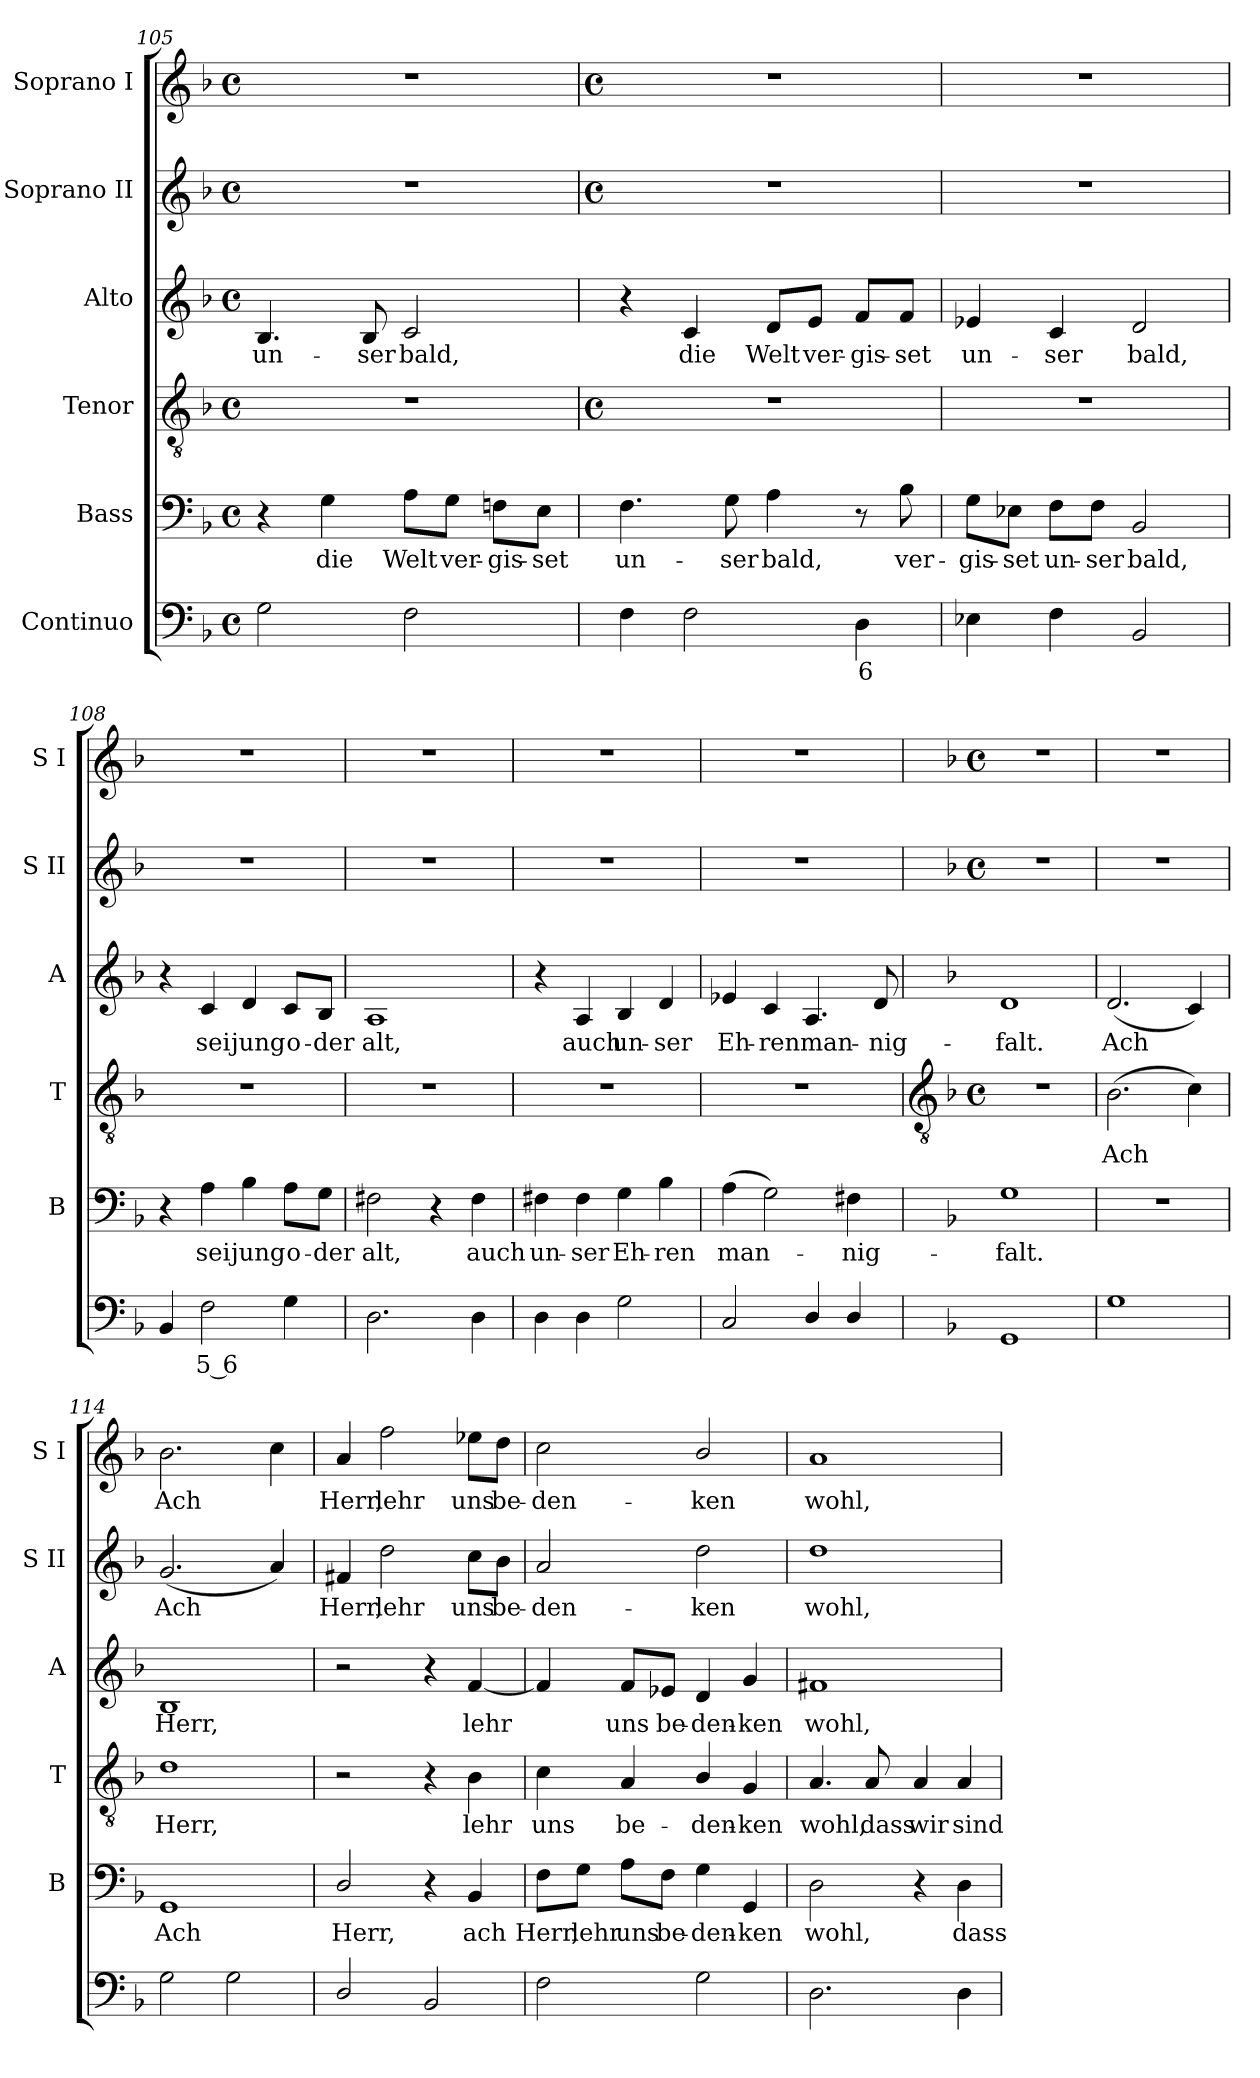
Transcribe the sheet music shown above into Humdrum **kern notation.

**kern	**text	**kern	**text	**kern	**text	**kern	**text	**kern	**text	**kern	**text
*part6	*part6	*part5	*part5	*part4	*part4	*part3	*part3	*part2	*part2	*part1	*part1
*staff6	*staff6	*staff5	*staff5	*staff4	*staff4	*staff3	*staff3	*staff2	*staff2	*staff1	*staff1
*I"Continuo	*	*I"Bass	*	*I"Tenor	*	*I"Alto	*	*I"Soprano II	*	*I"Soprano I	*
*	*	*I'B	*	*I'T	*	*I'A	*	*I'S II	*	*I'S I	*
*clefF4	*	*clefF4	*	*clefGv2	*	*clefG2	*	*clefG2	*	*clefG2	*
*k[b-]	*	*k[b-]	*	*k[b-]	*	*k[b-]	*	*k[b-]	*	*k[b-]	*
*F:	*	*F:	*	*F:	*	*F:	*	*F:	*	*F:	*
*M4/4	*	*M4/4	*	*M4/4	*	*M4/4	*	*M4/4	*	*M4/4	*
*met(c)	*	*met(c)	*	*met(c)	*	*met(c)	*	*met(c)	*	*met(c)	*
=105	=105	=105	=105	=105	=105	=105	=105	=105	=105	=105	=105
!	!	!	!	!	!	!	!LO:LY:b	!	!	!	!
2G	.	4r	.	1r	.	4.B-	un-	1r	.	1r	.
!	!	!	!LO:LY:b	!	!	!	!	!	!	!	!
.	.	4G	die	.	.	.	.	.	.	.	.
!	!	!	!	!	!	!	!LO:LY:b	!	!	!	!
.	.	.	.	.	.	8B-	-ser	.	.	.	.
!	!	!	!LO:LY:b	!	!	!	!LO:LY:b	!	!	!	!
2F	.	8A\L	Welt	.	.	2c	bald,	.	.	.	.
!	!	!	!LO:LY:b	!	!	!	!	!	!	!	!
.	.	8G\J	ver-	.	.	.	.	.	.	.	.
!	!	!	!LO:LY:b	!	!	!	!	!	!	!	!
.	.	8Fn\L	-gis-	.	.	.	.	.	.	.	.
!	!	!	!LO:LY:b	!	!	!	!	!	!	!	!
.	.	8E\J	-set	.	.	.	.	.	.	.	.
!!LO:LB:g=z
=106	=106	=106	=106	=106	=106	=106	=106	=106	=106	=106	=106
*	*	*	*	*M4/4	*	*	*	*M4/4	*	*M4/4	*
*	*	*	*	*met(c)	*	*	*	*met(c)	*	*met(c)	*
!	!	!	!LO:LY:b	!	!	!	!	!	!	!	!
4F	.	4.F	un-	1r	.	4r	.	1r	.	1r	.
!	!	!	!	!	!	!	!LO:LY:b	!	!	!	!
2F	.	.	.	.	.	4c	die	.	.	.	.
!	!	!	!LO:LY:b	!	!	!	!	!	!	!	!
.	.	8G	-ser	.	.	.	.	.	.	.	.
!	!	!	!LO:LY:b	!	!	!	!LO:LY:b	!	!	!	!
.	.	4A	bald,	.	.	8d/L	Welt	.	.	.	.
!	!	!	!	!	!	!	!LO:LY:b	!	!	!	!
.	.	.	.	.	.	8e/J	ver-	.	.	.	.
!	!LO:LY:b	!	!	!	!	!	!LO:LY:b	!	!	!	!
4D	6	8r	.	.	.	8f/L	-gis-	.	.	.	.
!	!	!	!LO:LY:b	!	!	!	!LO:LY:b	!	!	!	!
.	.	8B-	ver-	.	.	8f/J	-set	.	.	.	.
=107	=107	=107	=107	=107	=107	=107	=107	=107	=107	=107	=107
!	!	!	!LO:LY:b	!	!	!	!LO:LY:b	!	!	!	!
4E-X	.	8G\L	-gis-	1r	.	4e-X	un-	1r	.	1r	.
!	!	!	!LO:LY:b	!	!	!	!	!	!	!	!
.	.	8E-X\J	-set	.	.	.	.	.	.	.	.
!	!	!	!LO:LY:b	!	!	!	!LO:LY:b	!	!	!	!
4F	.	8F\L	un-	.	.	4c	-ser	.	.	.	.
!	!	!	!LO:LY:b	!	!	!	!	!	!	!	!
.	.	8F\J	-ser	.	.	.	.	.	.	.	.
!	!	!	!LO:LY:b	!	!	!	!LO:LY:b	!	!	!	!
2BB-	.	2BB-	bald,	.	.	2d	bald,	.	.	.	.
=108	=108	=108	=108	=108	=108	=108	=108	=108	=108	=108	=108
4BB-	.	4r	.	1r	.	4r	.	1r	.	1r	.
!	!LO:LY:b	!	!LO:LY:b	!	!	!	!LO:LY:b	!	!	!	!
2F	5 6	4A	sei	.	.	4c	sei	.	.	.	.
!	!	!	!LO:LY:b	!	!	!	!LO:LY:b	!	!	!	!
.	.	4B-	jung	.	.	4d	jung	.	.	.	.
!	!	!	!LO:LY:b	!	!	!	!LO:LY:b	!	!	!	!
4G	.	8A\L	o-	.	.	8c/L	o-	.	.	.	.
!	!	!	!LO:LY:b	!	!	!	!LO:LY:b	!	!	!	!
.	.	8G\J	-der	.	.	8B-/J	-der	.	.	.	.
=109	=109	=109	=109	=109	=109	=109	=109	=109	=109	=109	=109
!	!	!	!LO:LY:b	!	!	!	!LO:LY:b	!	!	!	!
2.D	.	2F#X	alt,	1r	.	1A	alt,	1r	.	1r	.
.	.	4r	.	.	.	.	.	.	.	.	.
!	!	!	!LO:LY:b	!	!	!	!	!	!	!	!
4D	.	4F#	auch	.	.	.	.	.	.	.	.
=110	=110	=110	=110	=110	=110	=110	=110	=110	=110	=110	=110
!	!	!	!LO:LY:b	!	!	!	!	!	!	!	!
4D	.	4F#X	un-	1r	.	4r	.	1r	.	1r	.
!	!	!	!LO:LY:b	!	!	!	!LO:LY:b	!	!	!	!
4D	.	4F#	-ser	.	.	4A	auch	.	.	.	.
!	!	!	!LO:LY:b	!	!	!	!LO:LY:b	!	!	!	!
2G	.	4G	Eh-	.	.	4B-	un-	.	.	.	.
!	!	!	!LO:LY:b	!	!	!	!LO:LY:b	!	!	!	!
.	.	4B-	-ren	.	.	4d	-ser	.	.	.	.
=111	=111	=111	=111	=111	=111	=111	=111	=111	=111	=111	=111
!	!	!	!LO:LY:b	!	!	!	!LO:LY:b	!	!	!	!
2C	.	(>4A	man-	1r	.	4e-X	Eh-	1r	.	1r	.
!	!	!	!	!	!	!	!LO:LY:b	!	!	!	!
.	.	2G)	.	.	.	4c	-ren	.	.	.	.
!	!	!	!	!	!	!	!LO:LY:b	!	!	!	!
4D/	.	.	.	.	.	4.A	man-	.	.	.	.
!	!	!	!LO:LY:b	!	!	!	!	!	!	!	!
4D/	.	4F#X	nig-	.	.	.	.	.	.	.	.
!	!	!	!	!	!	!	!LO:LY:b	!	!	!	!
.	.	.	.	.	.	8d	-nig-	.	.	.	.
!!LO:LB:g=z
=112	=112	=112	=112	=112	=112	=112	=112	=112	=112	=112	=112
*	*	*	*	*clefGv2	*	*	*	*	*	*	*
*	*	*	*	*k[b-]	*	*	*	*k[b-]	*	*k[b-]	*
*	*	*	*	*F:	*	*	*	*F:	*	*F:	*
*	*	*	*	*M4/4	*	*	*	*M4/4	*	*M4/4	*
*	*	*	*	*met(c)	*	*	*	*met(c)	*	*met(c)	*
!	!	!	!LO:LY:b	!	!	!	!LO:LY:b	!	!	!	!
1GG	.	1G	-falt.	1r	.	1d	-falt.	1r	.	1r	.
=113	=113	=113	=113	=113	=113	=113	=113	=113	=113	=113	=113
!	!	!	!	!	!LO:LY:b	!	!LO:LY:b	!	!	!	!
1G	.	1r	.	(>2.B-	Ach	(<2.d	Ach	1r	.	1r	.
.	.	.	.	4c)	.	4c)	.	.	.	.	.
=114	=114	=114	=114	=114	=114	=114	=114	=114	=114	=114	=114
!	!	!	!LO:LY:b	!	!LO:LY:b	!	!LO:LY:b	!	!LO:LY:b	!	!LO:LY:b
2G	.	1GG	Ach	1d	Herr,	1B-	Herr,	(<2.g	Ach	2.b-	Ach
2G	.	.	.	.	.	.	.	.	.	.	.
.	.	.	.	.	.	.	.	4a)	.	4cc	.
=115	=115	=115	=115	=115	=115	=115	=115	=115	=115	=115	=115
!	!	!	!LO:LY:b	!	!	!	!	!	!LO:LY:b	!	!LO:LY:b
2D/	.	2D/	Herr,	2r	.	2r	.	4f#X	Herr,	4a	Herr,
!	!	!	!	!	!	!	!	!	!LO:LY:b	!	!LO:LY:b
.	.	.	.	.	.	.	.	2dd	lehr	2ff	lehr
2BB-	.	4r	.	4r	.	4r	.	.	.	.	.
!	!	!	!LO:LY:b	!	!LO:LY:b	!	!LO:LY:b	!	!LO:LY:b	!	!LO:LY:b
.	.	4BB-	ach	4B-	lehr	[4f	lehr	8cc\L	uns	8ee-X\L	uns
!	!	!	!	!	!	!	!	!	!LO:LY:b	!	!LO:LY:b
.	.	.	.	.	.	.	.	8b-\J	be-	8dd\J	be-
=116	=116	=116	=116	=116	=116	=116	=116	=116	=116	=116	=116
!	!	!	!LO:LY:b	!	!LO:LY:b	!	!	!	!LO:LY:b	!	!LO:LY:b
2F	.	8F\L	Herr,	4c	uns	4f]	.	2a	-den-	2cc	-den-
!	!	!	!LO:LY:b	!	!	!	!	!	!	!	!
.	.	8G\J	lehr	.	.	.	.	.	.	.	.
!	!	!	!LO:LY:b	!	!LO:LY:b	!	!LO:LY:b	!	!	!	!
.	.	8A\L	uns	4A	be-	8f/L	uns	.	.	.	.
!	!	!	!LO:LY:b	!	!	!	!LO:LY:b	!	!	!	!
.	.	8F\J	be-	.	.	8e-X/J	be-	.	.	.	.
!	!	!	!LO:LY:b	!	!LO:LY:b	!	!LO:LY:b	!	!LO:LY:b	!	!LO:LY:b
2G	.	4G	-den-	4B-/	-den-	4d	-den-	2dd	-ken	2b-/	-ken
!	!	!	!LO:LY:b	!	!LO:LY:b	!	!LO:LY:b	!	!	!	!
.	.	4GG	-ken	4G	-ken	4g	-ken	.	.	.	.
=117	=117	=117	=117	=117	=117	=117	=117	=117	=117	=117	=117
!	!	!	!LO:LY:b	!	!LO:LY:b	!	!LO:LY:b	!	!LO:LY:b	!	!LO:LY:b
2.D	.	2D	wohl,	4.A	wohl,	1f#X	wohl,	1dd	wohl,	1a	wohl,
!	!	!	!	!	!LO:LY:b	!	!	!	!	!	!
.	.	.	.	8A	dass	.	.	.	.	.	.
!	!	!	!	!	!LO:LY:b	!	!	!	!	!	!
.	.	4r	.	4A	wir	.	.	.	.	.	.
!	!	!	!LO:LY:b	!	!LO:LY:b	!	!	!	!	!	!
4D	.	4D	dass	4A	sind	.	.	.	.	.	.
=	=	=	=	=	=	=	=	=	=	=	=
*-	*-	*-	*-	*-	*-	*-	*-	*-	*-	*-	*-
